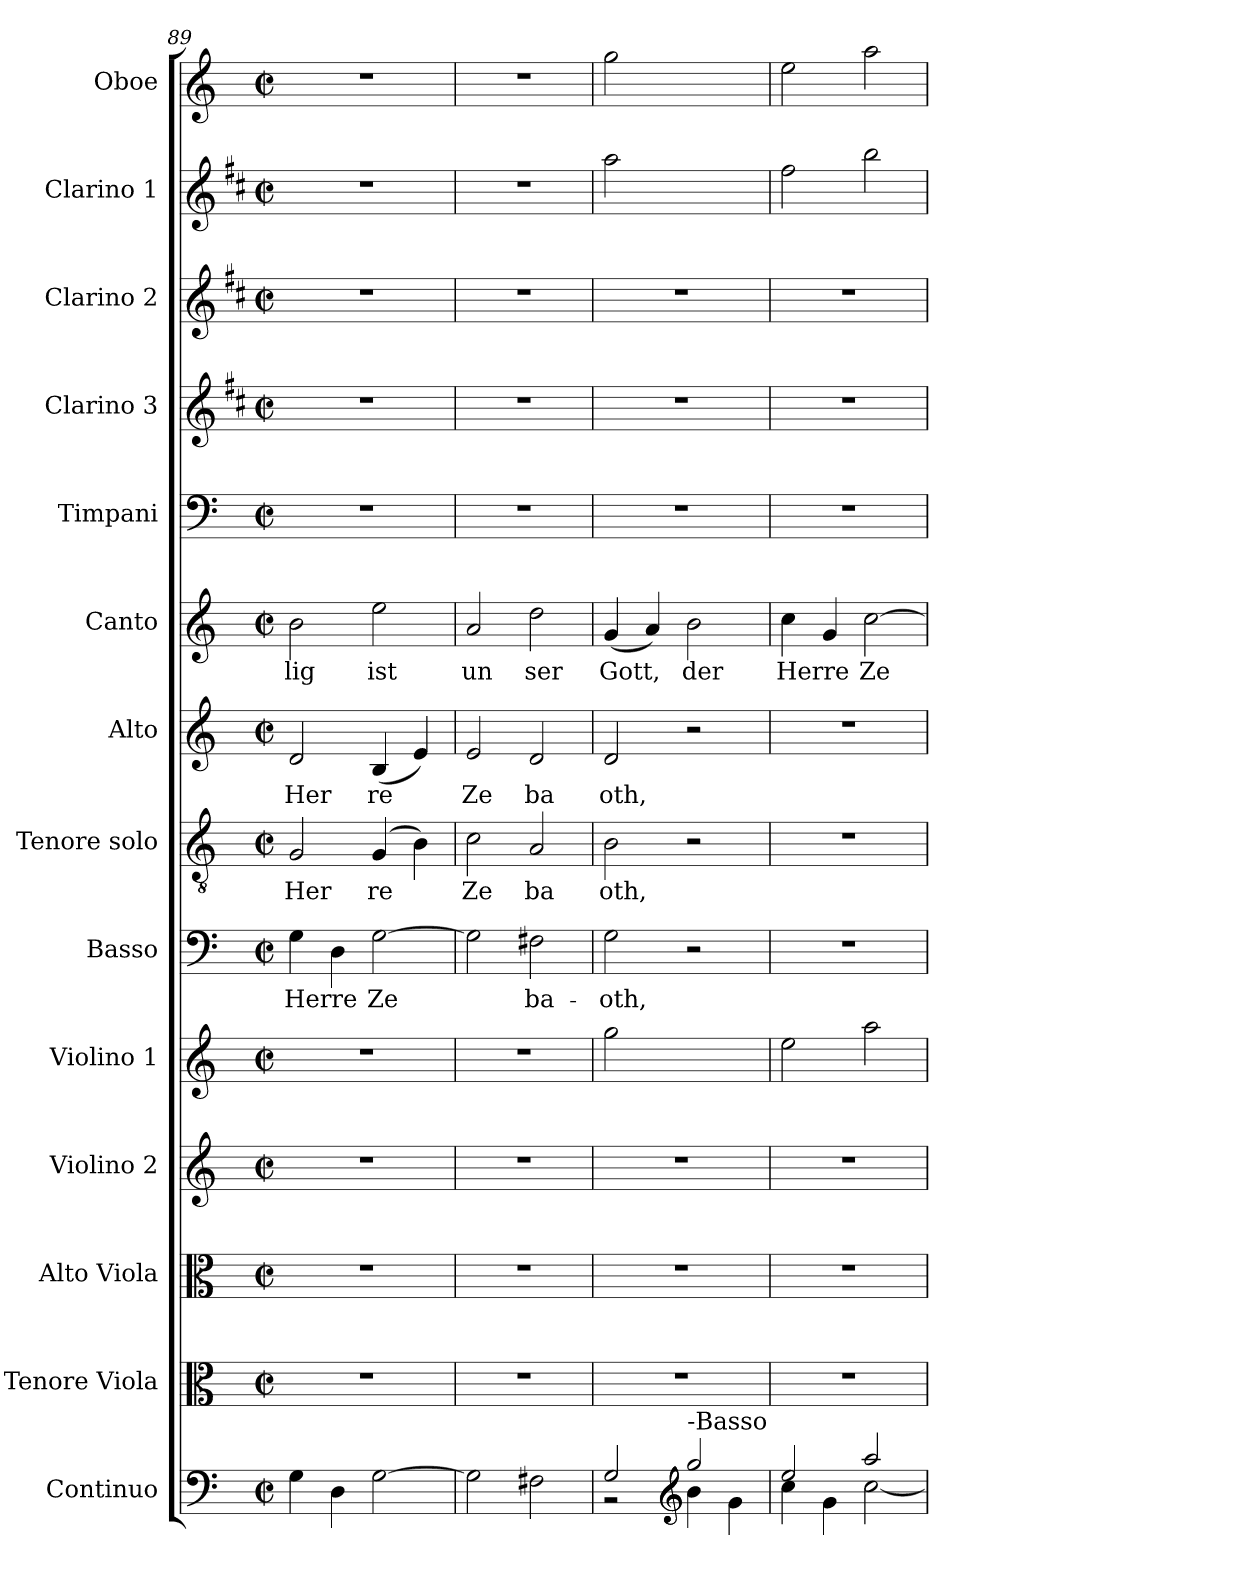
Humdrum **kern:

**kern	**kern	**kern	**kern	**kern	**kern	**text	**kern	**text	**kern	**text	**kern	**text	**kern	**kern	**kern	**kern	**kern
*part14	*part13	*part12	*part11	*part10	*part9	*part9	*part8	*part8	*part7	*part7	*part6	*part6	*part5	*part4	*part3	*part2	*part1
*staff14	*staff13	*staff12	*staff11	*staff10	*staff9	*staff9	*staff8	*staff8	*staff7	*staff7	*staff6	*staff6	*staff5	*staff4	*staff3	*staff2	*staff1
*I"Continuo	*I"Tenore Viola	*I"Alto Viola	*I"Violino 2	*I"Violino 1	*I"Basso	*	*I"Tenore solo	*	*I"Alto	*	*I"Canto	*	*I"Timpani	*I"Clarino 3	*I"Clarino 2	*I"Clarino 1	*I"Oboe
*I'Continuo	*I'Tenore Viola	*I'Alto Viola	*I'Violino 2	*I'Violino 1	*I'Basso	*	*I'Tenore	*	*I'Alto	*	*I'Canto	*	*I'Timpani	*I'Clarino 3	*I'Clarino 2	*I'Clarino 1	*I'Oboe
*clefF4	*clefC3	*clefC3	*clefG2	*clefG2	*clefF4	*	*clefGv2	*	*clefG2	*	*clefG2	*	*clefF4	*clefG2	*clefG2	*clefG2	*clefG2
*	*	*	*	*	*	*	*	*	*	*	*	*	*	*ITrd1c2	*ITrd1c2	*ITrd1c2	*
*k[]	*k[]	*k[]	*k[]	*k[]	*k[]	*	*k[]	*	*k[]	*	*k[]	*	*k[]	*k[]	*k[]	*k[]	*k[]
*C:	*C:	*C:	*C:	*C:	*C:	*	*C:	*	*C:	*	*C:	*	*C:	*C:	*C:	*C:	*C:
*M2/2	*M2/2	*M2/2	*M2/2	*M2/2	*M2/2	*	*M2/2	*	*M2/2	*	*M2/2	*	*M2/2	*M2/2	*M2/2	*M2/2	*M2/2
*met(c|)	*met(c|)	*met(c|)	*met(c|)	*met(c|)	*met(c|)	*	*met(c|)	*	*met(c|)	*	*met(c|)	*	*met(c|)	*met(c|)	*met(c|)	*met(c|)	*met(c|)
=89	=89	=89	=89	=89	=89	=89	=89	=89	=89	=89	=89	=89	=89	=89	=89	=89	=89
!	!	!	!	!	!	!LO:LY:b:cj	!	!LO:LY:b	!	!LO:LY:b:cj	!	!LO:LY:b:cj	!	!	!	!	!
4G\	1r	1r	1r	1r	4G\	Herre	2G/	Her	2d/	Her	2b\	lig	1r	1r	1r	1r	1r
!	!	!	!	!	!	!LO:LY:b:cj	!	!	!	!	!	!	!	!	!	!	!
4D\	.	.	.	.	4D\	.	.	.	.	.	.	.	.	.	.	.	.
!	!	!	!	!	!	!LO:LY:b:cj	!	!LO:LY:b	!	!LO:LY:b:cj	!	!LO:LY:b:cj	!	!	!	!	!
[>2G\	.	.	.	.	[>2G\	Ze-	(>4G/	re	(<4B/	re	2ee\	ist	.	.	.	.	.
!	!	!	!	!	!	!	!	!LO:LY:b	!	!LO:LY:b:cj	!	!	!	!	!	!	!
.	.	.	.	.	.	.	4B\)	.	4e/)	.	.	.	.	.	.	.	.
=90	=90	=90	=90	=90	=90	=90	=90	=90	=90	=90	=90	=90	=90	=90	=90	=90	=90
!	!	!	!	!	!	!LO:LY:b:cj	!	!LO:LY:b	!	!LO:LY:b:cj	!	!LO:LY:b:cj	!	!	!	!	!
2G\]	1r	1r	1r	1r	2G\]	--	2c\	Ze	2e/	Ze	2a/	un	1r	1r	1r	1r	1r
!	!	!	!	!	!	!LO:LY:b:cj	!	!LO:LY:b	!	!LO:LY:b:cj	!	!LO:LY:b:cj	!	!	!	!	!
2F#X\	.	.	.	.	2F#X\	-ba-	2A/	ba	2d/	ba	2dd\	ser	.	.	.	.	.
=91	=91	=91	=91	=91	=91	=91	=91	=91	=91	=91	=91	=91	=91	=91	=91	=91	=91
*^	*	*	*	*	*	*	*	*	*	*	*	*	*	*	*	*	*
!	!	!LO:N:vis=2	!LO:N:vis=2	!LO:N:vis=2	!LO:N:vis=2	!	!LO:LY:b:cj	!	!LO:LY:b	!	!LO:LY:b:cj	!	!LO:LY:b:cj	!LO:N:vis=2	!LO:N:vis=2	!LO:N:vis=2	!LO:N:vis=2	!LO:N:vis=2
2G/	2r	1r	1r	1r	1gg	2G\	-oth,	2B\	oth,	2d/	oth,	(<4g/	Gott,	1r	1r	1r	1gg	1gg
!	!	!	!	!	!	!	!	!	!	!	!	!	!LO:LY:b:cj	!	!	!	!	!
.	.	.	.	.	.	.	.	.	.	.	.	4a/)	.	.	.	.	.	.
*clefG2	*	*	*	*	*	*	*	*	*	*	*	*	*	*	*	*	*	*
!LO:TX:a:t=-Basso	!	!	!	!	!	!	!	!	!	!	!	!	!	!	!	!	!	!
!	!	!	!	!	!	!	!	!	!	!	!	!	!LO:LY:b:cj	!	!	!	!	!
2gg/	4b\	.	.	.	.	2r	.	2r	.	2r	.	2b\	der	.	.	.	.	.
.	4g\	.	.	.	.	.	.	.	.	.	.	.	.	.	.	.	.	.
=92	=92	=92	=92	=92	=92	=92	=92	=92	=92	=92	=92	=92	=92	=92	=92	=92	=92	=92
!	!	!	!	!	!	!	!	!	!	!	!	!	!LO:LY:b:cj	!	!	!	!	!
2ee/	4cc\	1r	1r	1r	2ee\	1r	.	1r	.	1r	.	4cc\	Herre	1r	1r	1r	2ee\	2ee\
!	!	!	!	!	!	!	!	!	!	!	!	!	!LO:LY:b:cj	!	!	!	!	!
.	4g\	.	.	.	.	.	.	.	.	.	.	4g/	.	.	.	.	.	.
!	!	!	!	!	!	!	!	!	!	!	!	!	!LO:LY:b:cj	!	!	!	!	!
2aa/	[<2cc\	.	.	.	2aa\	.	.	.	.	.	.	[>2cc\	Ze	.	.	.	2aa\	2aa\
*v	*v	*	*	*	*	*	*	*	*	*	*	*	*	*	*	*	*	*
=	=	=	=	=	=	=	=	=	=	=	=	=	=	=	=	=	=
*-	*-	*-	*-	*-	*-	*-	*-	*-	*-	*-	*-	*-	*-	*-	*-	*-	*-
